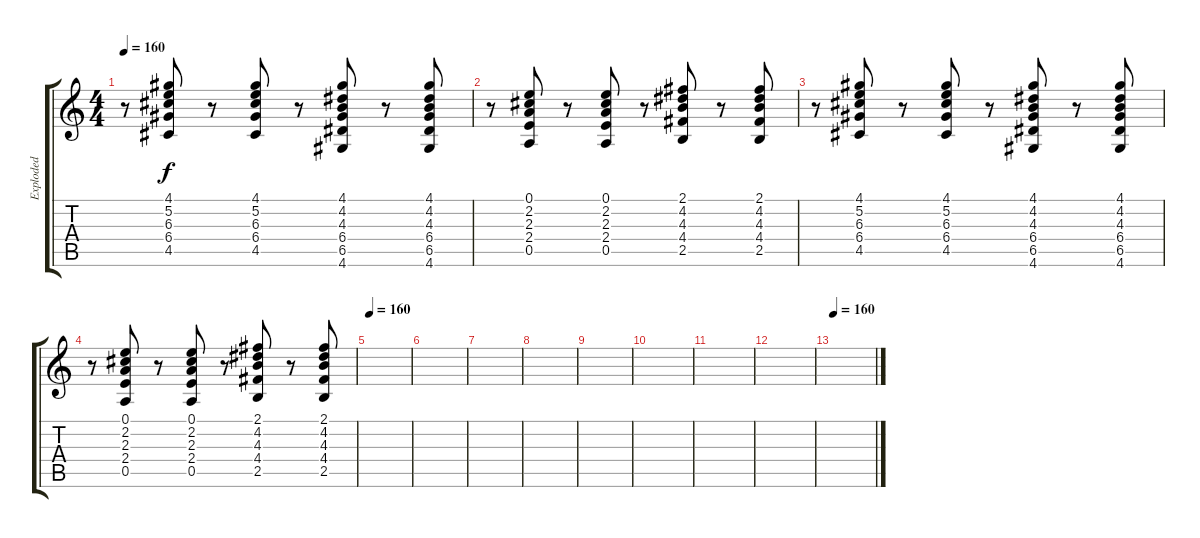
\track ("Exploded" "Exploded") {instrument acousticguitarnylon}
\staff {score tabs}
\tuning (E4 B3 G3 D3 A2 E2) {hide}
\ts (4 4)
\tempo 160
\clef g2
\ks c
r.8{dy f} (4.1 5.2 6.3 6.4 4.5).8 r.8 (4.1 5.2 6.3 6.4 4.5).8 r.8 (4.1 4.2 4.3 6.4 6.5 4.6).8 r.8 (4.1 4.2 4.3 6.4 6.5 4.6).8 |
r.8 (0.1 2.2 2.3 2.4 0.5).8 r.8 (0.1 2.2 2.3 2.4 0.5).8 r.8 (2.1 4.2 4.3 4.4 2.5).8 r.8 (2.1 4.2 4.3 4.4 2.5).8 |
r.8 (4.1 5.2 6.3 6.4 4.5).8 r.8 (4.1 5.2 6.3 6.4 4.5).8 r.8 (4.1 4.2 4.3 6.4 6.5 4.6).8 r.8 (4.1 4.2 4.3 6.4 6.5 4.6).8 |
r.8 (0.1 2.2 2.3 2.4 0.5).8 r.8 (0.1 2.2 2.3 2.4 0.5).8 r.8 (2.1 4.2 4.3 4.4 2.5).8 r.8 (2.1 4.2 4.3 4.4 2.5).8 |
\tempo 160
|
|
|
|
|
|
|
|
\tempo 160
